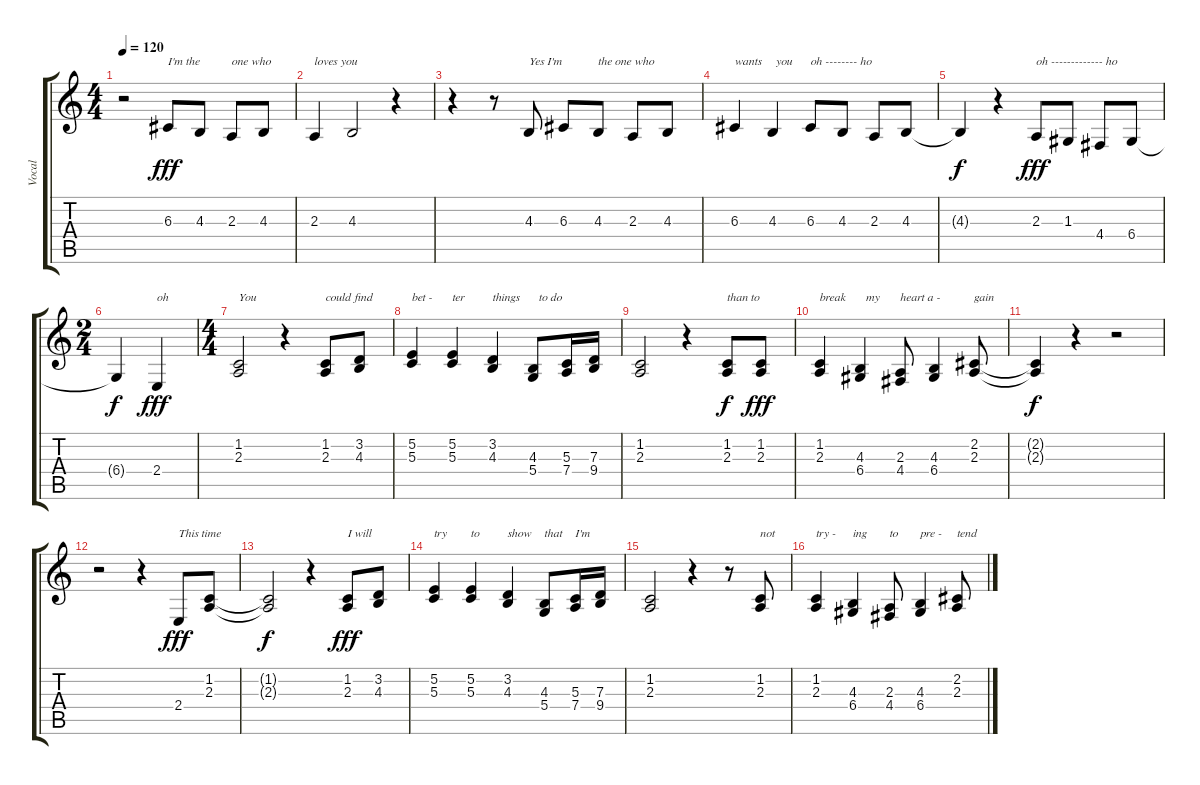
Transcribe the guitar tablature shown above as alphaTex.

\track ("Vocal" "Vocal") {instrument acousticgrandpiano}
\staff {score tabs}
\tuning (E4 B3 G3 D3 A2 E2) {hide}
\ts (4 4)
\tempo 120
\clef g2
\ks c
r.2{dy fff} 6.3.8{txt "I'm the"} 4.3.8 2.3.8{txt "one who"} 4.3.8 |
2.3.4{txt "loves you"} 4.3.2 r.4 |
r.4 r.8 4.3.8{txt "Yes I'm"} 6.3.8 4.3.8{txt "the one who"} 2.3.8 4.3.8 |
6.3.4{txt "wants"} 4.3.4{txt " you"} 6.3.8{txt "oh -------- ho"} 4.3.8 2.3.8 4.3.8 |
4.3{t}.4{dy f} r.4 2.3.8{txt "oh ------------- ho" dy fff} 1.3.8 4.4.8 6.4.8 |
\ts (2 4)
6.4{t}.4{dy f} 2.4.4{txt "oh" dy fff} |
\ts (4 4)
(1.2 2.3).2{txt "You"} r.4 (1.2 2.3).8{txt "could find"} (3.2 4.3).8 |
(5.2 5.3).4{txt "bet -"} (5.2 5.3).4{txt "ter"} (3.2 4.3).4{txt "things"} (4.3 5.4).8{txt "  to do"} (5.3 7.4).16 (7.3 9.4).16 |
(1.2 2.3).2 r.4 (1.2 2.3).8{txt "than to" dy f} (1.2 2.3).8{dy fff} |
(1.2 2.3).4{txt "break"} (4.3 6.4).4{txt "  my"} (2.3 4.4).8{txt "heart a -"} (4.3 6.4).4 (2.2 2.3).8{txt "gain"} |
(2.2{t} 2.3{t}).4{dy f} r.4 r.2 |
r.2 r.4 2.4.8{txt "This time" dy fff} (1.2 2.3).8 |
(1.2{t} 2.3{t}).2{dy f} r.4 (1.2 2.3).8{txt "I will" dy fff} (3.2 4.3).8 |
(5.2 5.3).4{txt "try"} (5.2 5.3).4{txt "to"} (3.2 4.3).4{txt "show"} (4.3 5.4).8{txt "that"} (5.3 7.4).16{txt "I'm"} (7.3 9.4).16 |
(1.2 2.3).2 r.4 r.8 (1.2 2.3).8{txt "not"} |
(1.2 2.3).4{txt "try -"} (4.3 6.4).4{txt "ing"} (2.3 4.4).8{txt "to"} (4.3 6.4).4{txt "pre -"} (2.2 2.3).8{txt "tend"}
